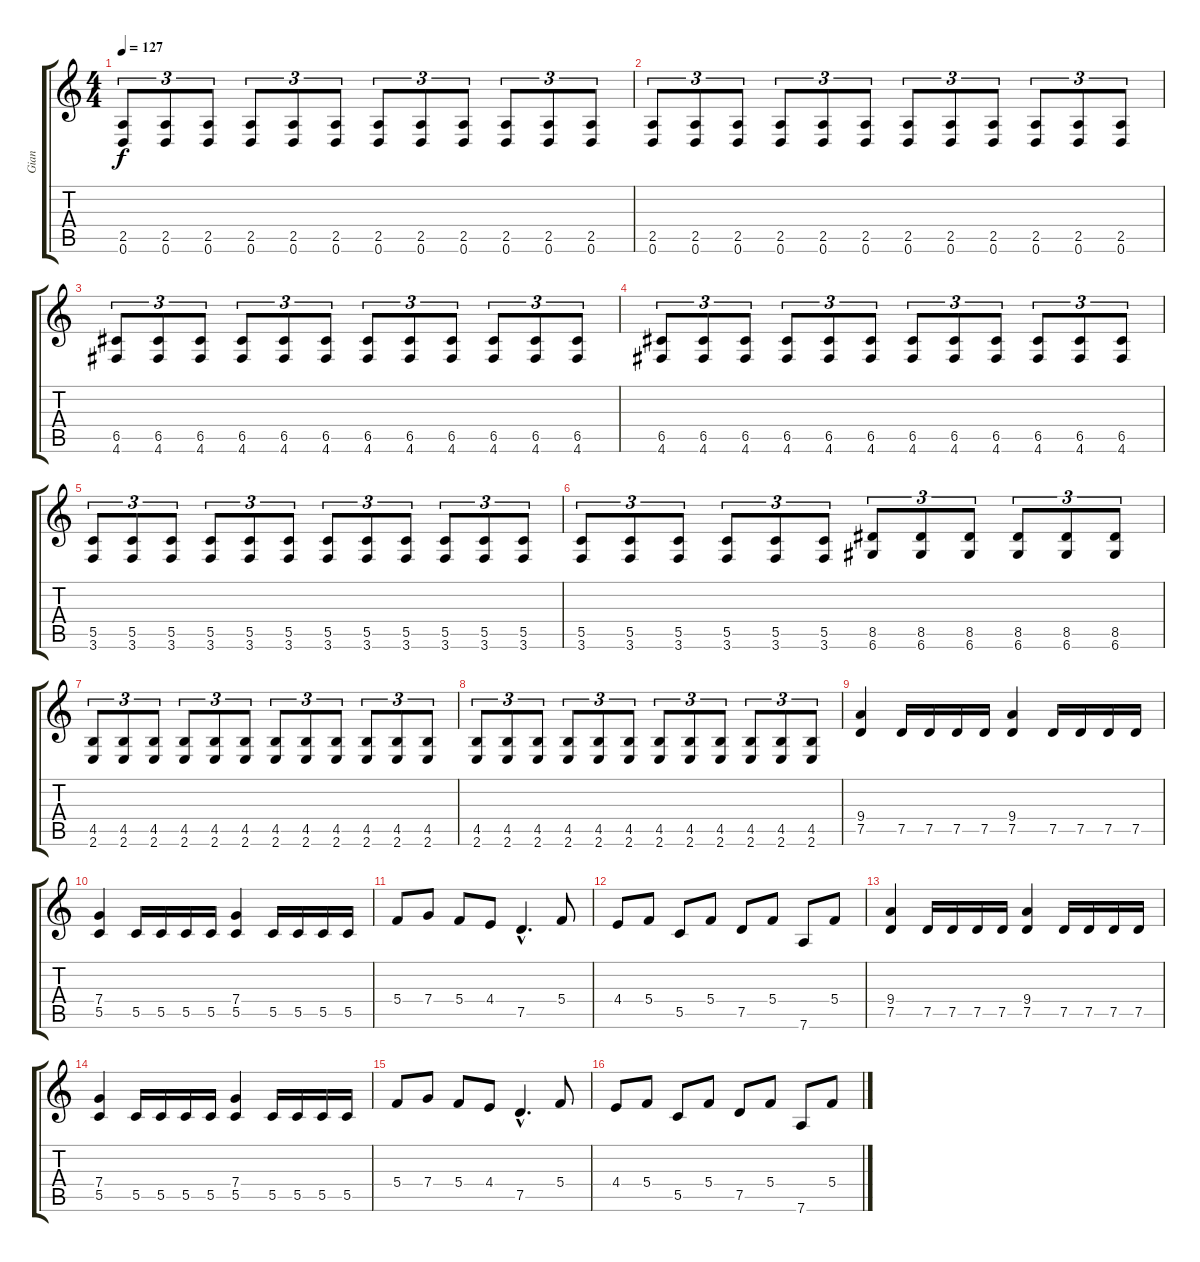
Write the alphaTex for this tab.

\track ("Gian" "Gian") {instrument distortionguitar}
\staff {score tabs}
\tuning (D4 A3 F3 C3 G2 D2) {hide}
\ts (4 4)
\tempo 127
\clef g2
\ks c
(2.5 0.6).8{tu (3 2) dy f} (2.5 0.6).8{tu (3 2)} (2.5 0.6).8{tu (3 2)} (2.5 0.6).8{tu (3 2)} (2.5 0.6).8{tu (3 2)} (2.5 0.6).8{tu (3 2)} (2.5 0.6).8{tu (3 2)} (2.5 0.6).8{tu (3 2)} (2.5 0.6).8{tu (3 2)} (2.5 0.6).8{tu (3 2)} (2.5 0.6).8{tu (3 2)} (2.5 0.6).8{tu (3 2)} |
(2.5 0.6).8{tu (3 2)} (2.5 0.6).8{tu (3 2)} (2.5 0.6).8{tu (3 2)} (2.5 0.6).8{tu (3 2)} (2.5 0.6).8{tu (3 2)} (2.5 0.6).8{tu (3 2)} (2.5 0.6).8{tu (3 2)} (2.5 0.6).8{tu (3 2)} (2.5 0.6).8{tu (3 2)} (2.5 0.6).8{tu (3 2)} (2.5 0.6).8{tu (3 2)} (2.5 0.6).8{tu (3 2)} |
(6.5 4.6).8{tu (3 2)} (6.5 4.6).8{tu (3 2)} (6.5 4.6).8{tu (3 2)} (6.5 4.6).8{tu (3 2)} (6.5 4.6).8{tu (3 2)} (6.5 4.6).8{tu (3 2)} (6.5 4.6).8{tu (3 2)} (6.5 4.6).8{tu (3 2)} (6.5 4.6).8{tu (3 2)} (6.5 4.6).8{tu (3 2)} (6.5 4.6).8{tu (3 2)} (6.5 4.6).8{tu (3 2)} |
(6.5 4.6).8{tu (3 2)} (6.5 4.6).8{tu (3 2)} (6.5 4.6).8{tu (3 2)} (6.5 4.6).8{tu (3 2)} (6.5 4.6).8{tu (3 2)} (6.5 4.6).8{tu (3 2)} (6.5 4.6).8{tu (3 2)} (6.5 4.6).8{tu (3 2)} (6.5 4.6).8{tu (3 2)} (6.5 4.6).8{tu (3 2)} (6.5 4.6).8{tu (3 2)} (6.5 4.6).8{tu (3 2)} |
(5.5 3.6).8{tu (3 2)} (5.5 3.6).8{tu (3 2)} (5.5 3.6).8{tu (3 2)} (5.5 3.6).8{tu (3 2)} (5.5 3.6).8{tu (3 2)} (5.5 3.6).8{tu (3 2)} (5.5 3.6).8{tu (3 2)} (5.5 3.6).8{tu (3 2)} (5.5 3.6).8{tu (3 2)} (5.5 3.6).8{tu (3 2)} (5.5 3.6).8{tu (3 2)} (5.5 3.6).8{tu (3 2)} |
(5.5 3.6).8{tu (3 2)} (5.5 3.6).8{tu (3 2)} (5.5 3.6).8{tu (3 2)} (5.5 3.6).8{tu (3 2)} (5.5 3.6).8{tu (3 2)} (5.5 3.6).8{tu (3 2)} (8.5 6.6).8{tu (3 2)} (8.5 6.6).8{tu (3 2)} (8.5 6.6).8{tu (3 2)} (8.5 6.6).8{tu (3 2)} (8.5 6.6).8{tu (3 2)} (8.5 6.6).8{tu (3 2)} |
(4.5 2.6).8{tu (3 2)} (4.5 2.6).8{tu (3 2)} (4.5 2.6).8{tu (3 2)} (4.5 2.6).8{tu (3 2)} (4.5 2.6).8{tu (3 2)} (4.5 2.6).8{tu (3 2)} (4.5 2.6).8{tu (3 2)} (4.5 2.6).8{tu (3 2)} (4.5 2.6).8{tu (3 2)} (4.5 2.6).8{tu (3 2)} (4.5 2.6).8{tu (3 2)} (4.5 2.6).8{tu (3 2)} |
(4.5 2.6).8{tu (3 2)} (4.5 2.6).8{tu (3 2)} (4.5 2.6).8{tu (3 2)} (4.5 2.6).8{tu (3 2)} (4.5 2.6).8{tu (3 2)} (4.5 2.6).8{tu (3 2)} (4.5 2.6).8{tu (3 2)} (4.5 2.6).8{tu (3 2)} (4.5 2.6).8{tu (3 2)} (4.5 2.6).8{tu (3 2)} (4.5 2.6).8{tu (3 2)} (4.5 2.6).8{tu (3 2)} |
(9.4 7.5).4 7.5.16 7.5.16 7.5.16 7.5.16 (9.4 7.5).4 7.5.16 7.5.16 7.5.16 7.5.16 |
(7.4 5.5).4 5.5.16 5.5.16 5.5.16 5.5.16 (7.4 5.5).4 5.5.16 5.5.16 5.5.16 5.5.16 |
5.4.8 7.4.8 5.4.8 4.4.8 7.5{hac}.4{d} 5.4.8 |
4.4.8 5.4.8 5.5.8 5.4.8 7.5.8 5.4.8 7.6.8 5.4.8 |
(9.4 7.5).4 7.5.16 7.5.16 7.5.16 7.5.16 (9.4 7.5).4 7.5.16 7.5.16 7.5.16 7.5.16 |
(7.4 5.5).4 5.5.16 5.5.16 5.5.16 5.5.16 (7.4 5.5).4 5.5.16 5.5.16 5.5.16 5.5.16 |
5.4.8 7.4.8 5.4.8 4.4.8 7.5{hac}.4{d} 5.4.8 |
4.4.8 5.4.8 5.5.8 5.4.8 7.5.8 5.4.8 7.6.8 5.4.8
